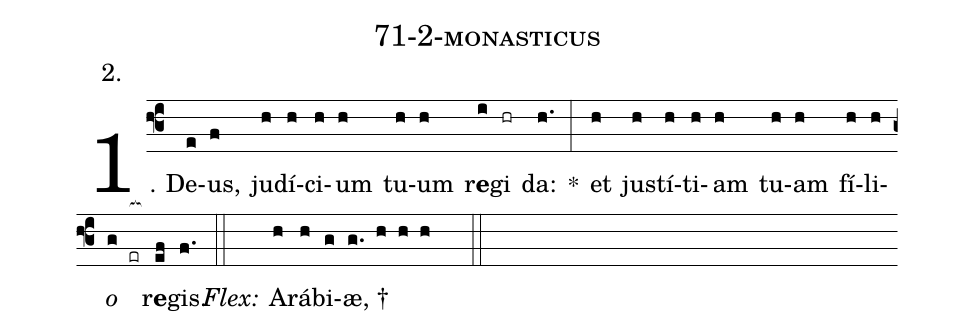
name: 71-2-monasticus;
annotation: 2.;
%%
(f3)1. De(e)us,(f) ju(h)dí(h)ci(h)um(h) tu(h)um(h) r<b>e</b>(i)gi(hr) da:(h.) *(:) et(h) jus(h)tí(h)ti(h)am(h) tu(h)am(h) fí(h)li(h)<i>o</i>(g er[ocb:1{]) r<b>e</b>(ef[ocb:0}])gis.(f.) (::)
<i>Flex:</i>()  A(h)rá(h)bi(g)æ, †(g. h h h  ::)
